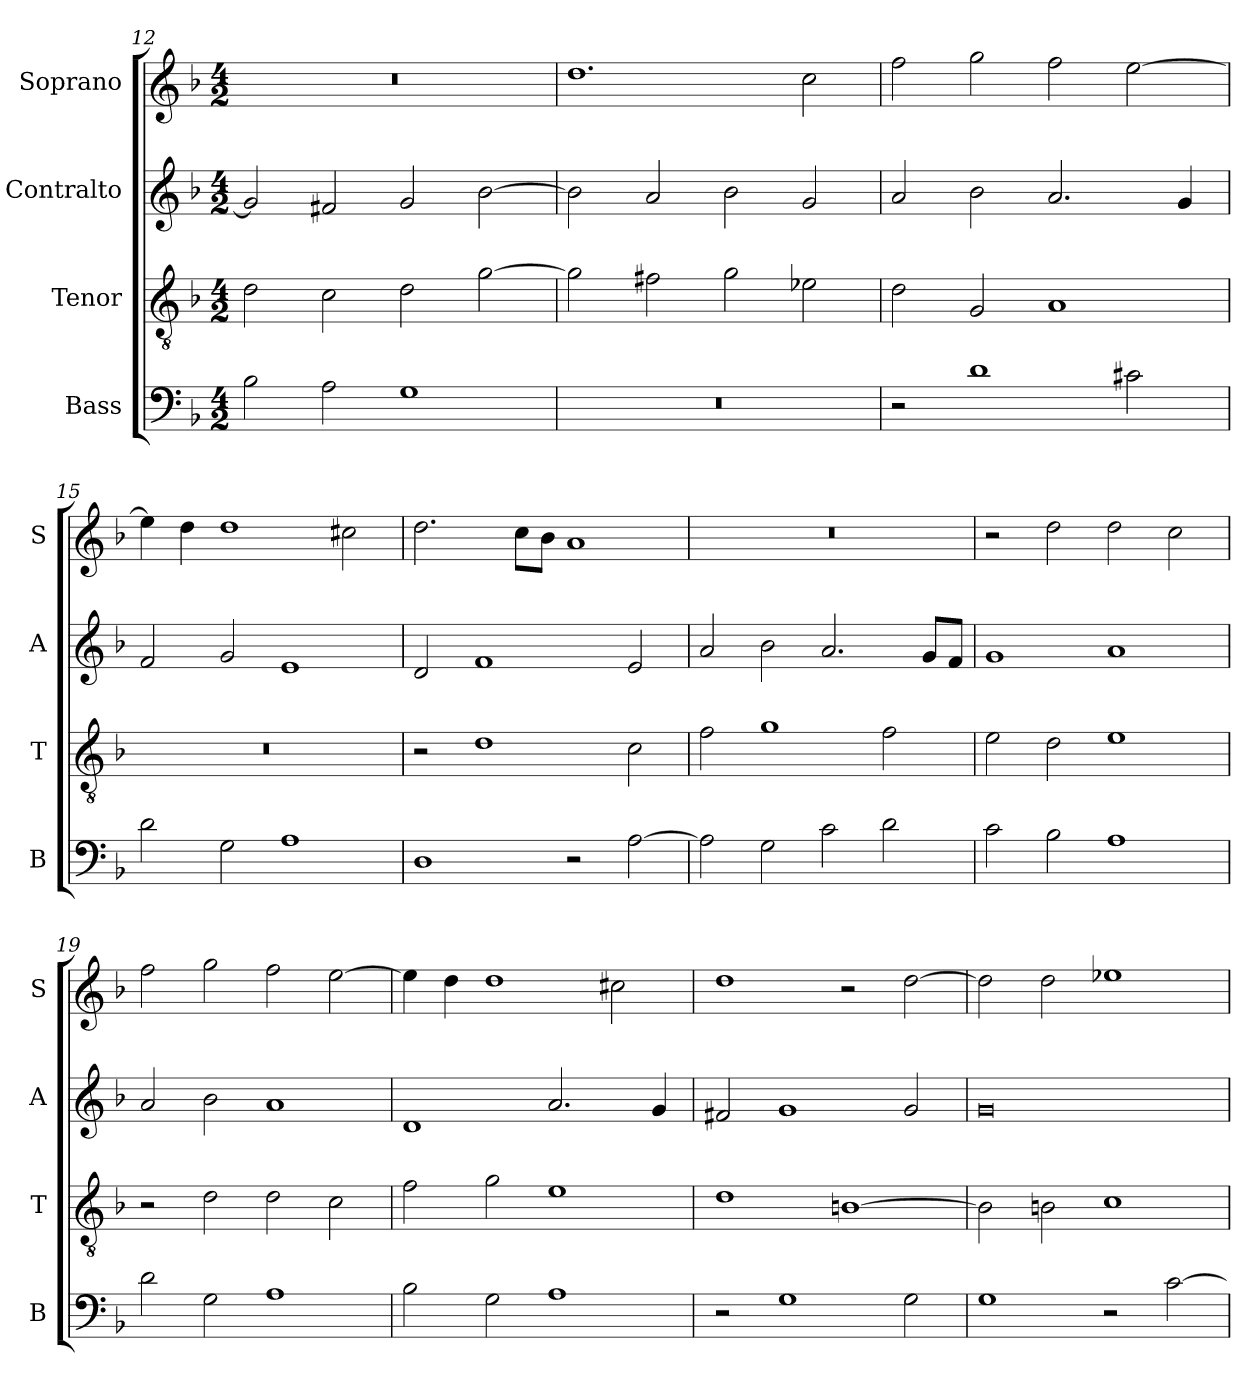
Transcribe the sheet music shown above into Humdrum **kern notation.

**kern	**kern	**kern	**kern
*part4	*part3	*part2	*part1
*staff4	*staff3	*staff2	*staff1
*I"Bass	*I"Tenor	*I"Contralto	*I"Soprano
*I'B	*I'T	*I'A	*I'S
*clefF4	*clefGv2	*clefG2	*clefG2
*k[b-]	*k[b-]	*k[b-]	*k[b-]
*G:dor	*G:dor	*G:dor	*G:dor
*M4/2	*M4/2	*M4/2	*M4/2
=12	=12	=12	=12
2B-	2d	2g]	0r
2A	2c	2f#X	.
1G	2d	2g	.
.	[2g	[2b-	.
=13	=13	=13	=13
0r	2g]	2b-]	1.dd
.	2f#X	2a	.
.	2g	2b-	.
.	2e-X	2g	2cc
=14	=14	=14	=14
2r	2d	2a	2ff
1d	2G	2b-	2gg
.	1A	2.a	2ff
2c#X	.	.	[2ee
.	.	4g	.
=15	=15	=15	=15
2d	0r	2f	4ee]
.	.	.	4dd
2G	.	2g	1dd
1A	.	1e	.
.	.	.	2cc#X
=16	=16	=16	=16
1D	2r	2d	2.dd
.	1d	1f	.
.	.	.	8cc\L
.	.	.	8b-\J
2r	.	.	1a
[2A	2c	2e	.
=17	=17	=17	=17
2A]	2f	2a	0r
2G	1g	2b-	.
2c	.	2.a	.
2d	2f	.	.
.	.	8g/L	.
.	.	8f/J	.
=18	=18	=18	=18
2c	2e	1g	2r
2B-	2d	.	2dd
1A	1e	1a	2dd
.	.	.	2cc
=19	=19	=19	=19
2d	2r	2a	2ff
2G	2d	2b-	2gg
1A	2d	1a	2ff
.	2c	.	[2ee
=20	=20	=20	=20
2B-	2f	1d	4ee]
.	.	.	4dd
2G	2g	.	1dd
1A	1e	2.a	.
.	.	.	2cc#X
.	.	4g	.
=21	=21	=21	=21
2r	1d	2f#X	1dd
1G	.	1g	.
.	[1Bn	.	2r
2G	.	2g	[2dd
=22	=22	=22	=22
1G	2B]	0g	2dd]
.	2Bn	.	2dd
2r	1c	.	1ee-X
[2c	.	.	.
=	=	=	=
*-	*-	*-	*-
